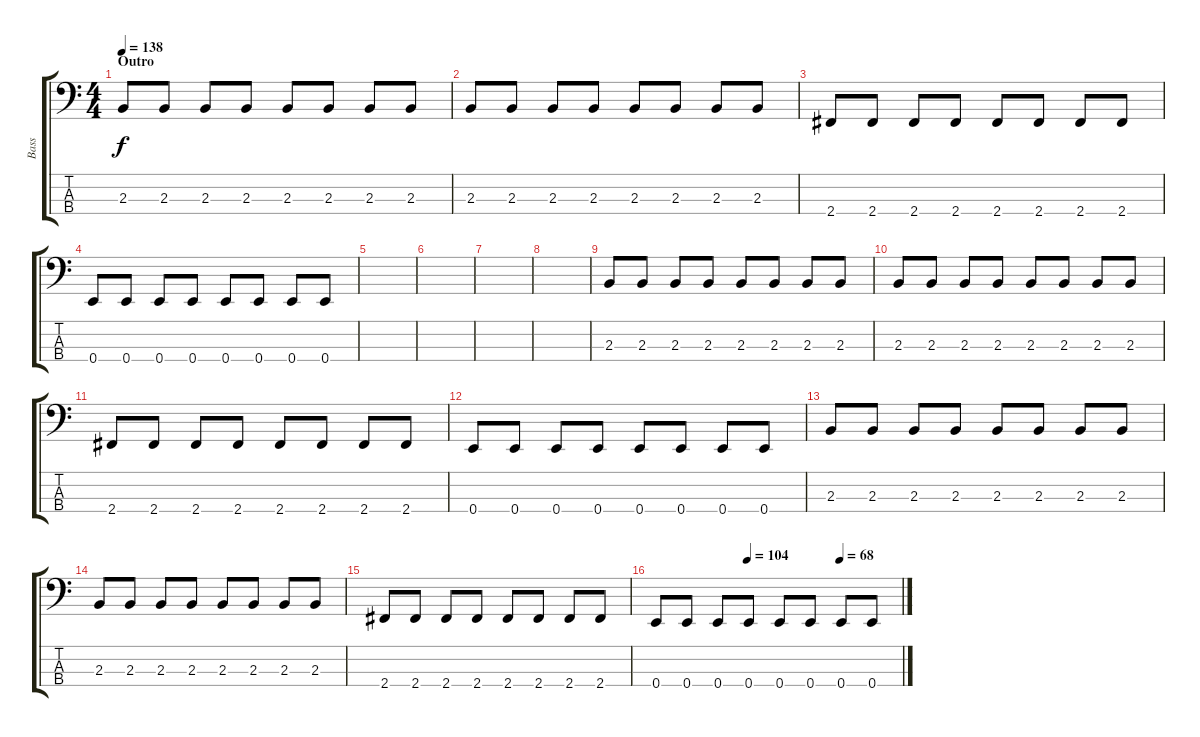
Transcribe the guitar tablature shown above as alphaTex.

\track ("Bass" "Bass") {instrument electricbasspick}
\staff {score tabs}
\tuning (G2 D2 A1 E1) {hide}
\ts (4 4)
\section ("" "Outro")
\tempo 138
\clef f4
\ks c
2.3.8{dy f} 2.3.8 2.3.8 2.3.8 2.3.8 2.3.8 2.3.8 2.3.8 |
2.3.8 2.3.8 2.3.8 2.3.8 2.3.8 2.3.8 2.3.8 2.3.8 |
2.4.8 2.4.8 2.4.8 2.4.8 2.4.8 2.4.8 2.4.8 2.4.8 |
0.4.8 0.4.8 0.4.8 0.4.8 0.4.8 0.4.8 0.4.8 0.4.8 |
|
|
|
|
2.3.8 2.3.8 2.3.8 2.3.8 2.3.8 2.3.8 2.3.8 2.3.8 |
2.3.8 2.3.8 2.3.8 2.3.8 2.3.8 2.3.8 2.3.8 2.3.8 |
2.4.8 2.4.8 2.4.8 2.4.8 2.4.8 2.4.8 2.4.8 2.4.8 |
0.4.8 0.4.8 0.4.8 0.4.8 0.4.8 0.4.8 0.4.8 0.4.8 |
2.3.8 2.3.8 2.3.8 2.3.8 2.3.8 2.3.8 2.3.8 2.3.8 |
2.3.8 2.3.8 2.3.8 2.3.8 2.3.8 2.3.8 2.3.8 2.3.8 |
2.4.8 2.4.8 2.4.8 2.4.8 2.4.8 2.4.8 2.4.8 2.4.8 |
\tempo (104 0.375)
\tempo (68 0.75)
0.4.8 0.4.8 0.4.8 0.4.8 0.4.8 0.4.8 0.4.8 0.4.8
